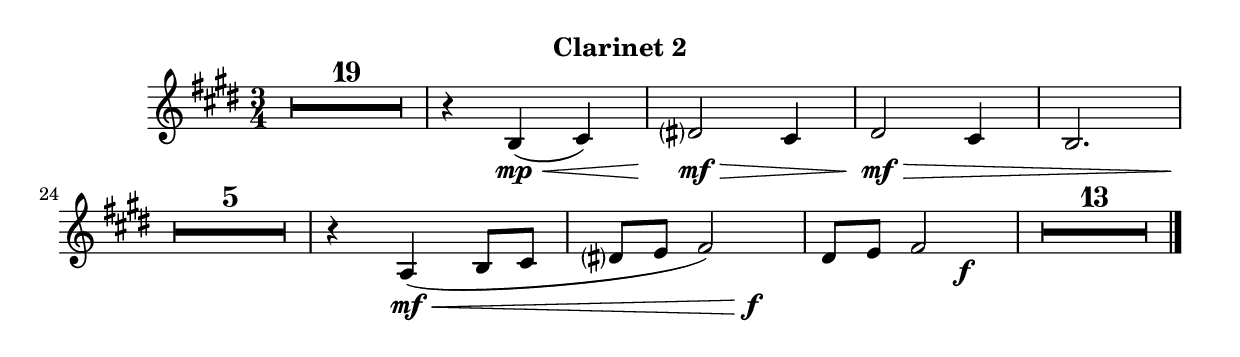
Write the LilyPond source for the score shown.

\version "2.15.43"
\include "english.ly"

\header {
  instrument = "Clarinet 2"
}

\version "2.24.0"
\include "english.ly"

clarinetTwoNotes = \relative c' {

	\time 3/4
	\key d \major
	\set tieWaitForNote = ##t

	R2.*19 |
	r4 a\mp\<( b) |
	\tag #'part { cs?2\mf\>b4 | }
	\tag #'score { cs2\mf\>b4 | }
	a2. |
	
	\tag #'part { \break }
	
	R2.*5\! |
	
	r4 g\mf\<( a8 b |
	\tag #'part { cs?8 d << {e2)} {s4 s4\f} >> | }
	\tag #'score { cs8 d << {e2)} {s4 s4\f} >> | }

	R2.*13
		
	\bar "|."
		
}


<<
	\new Staff \relative c'' { 
\set Score.skipBars = ##t
		\override MultiMeasureRest #'expand-limit = #2
		\transpose bf c'
		\clarinetTwoNotes
	}	
>>